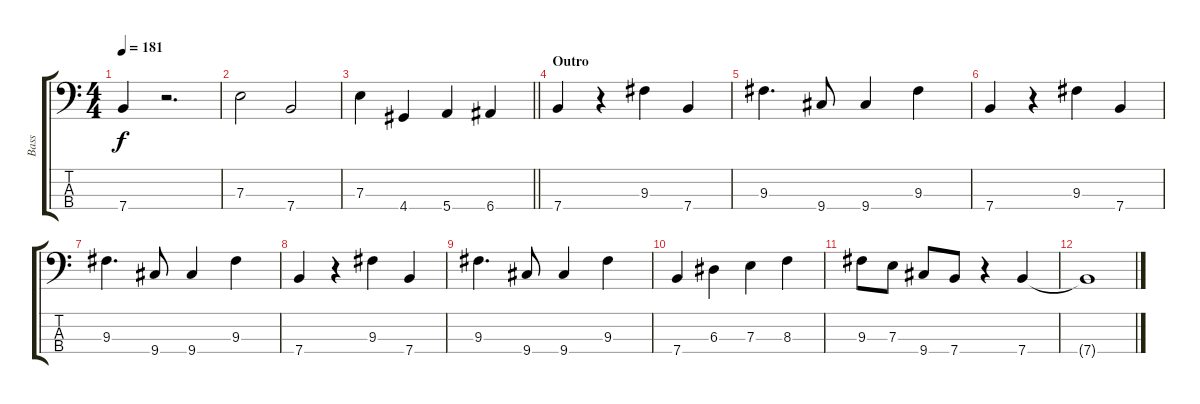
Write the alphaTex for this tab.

\track ("Bass" "Bass") {instrument electricbassfinger}
\staff {score tabs}
\tuning (G2 D2 A1 E1) {hide}
\ts (4 4)
\tempo 181
\clef f4
\ks c
7.4.4{dy f} r.2{d} |
7.3.2 7.4.2 |
\barLineRight lightlight
7.3.4 4.4.4 5.4.4 6.4.4 |
\section ("" "Outro")
7.4.4 r.4 9.3.4 7.4.4 |
9.3.4{d} 9.4.8 9.4.4 9.3.4 |
7.4.4 r.4 9.3.4 7.4.4 |
9.3.4{d} 9.4.8 9.4.4 9.3.4 |
7.4.4 r.4 9.3.4 7.4.4 |
9.3.4{d} 9.4.8 9.4.4 9.3.4 |
7.4.4 6.3.4 7.3.4 8.3.4 |
9.3.8 7.3.8 9.4.8 7.4.8 r.4 7.4.4 |
7.4{t}.1
